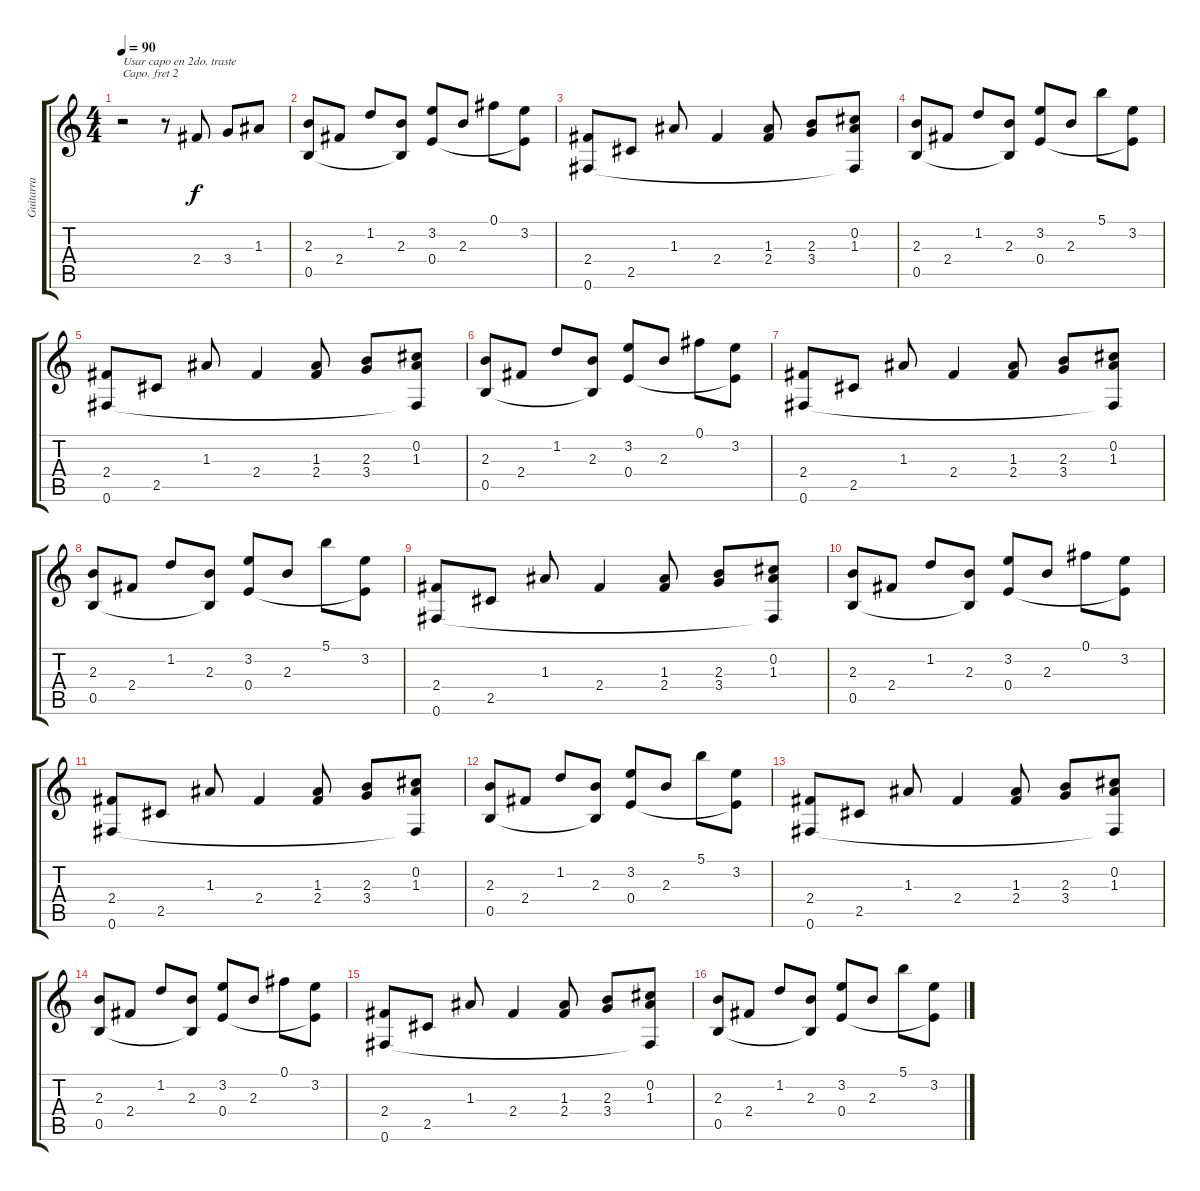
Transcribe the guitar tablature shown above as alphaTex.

\track ("Guitarra" "Guitarra") {instrument acousticguitarnylon}
\staff {score tabs}
\capo 2
\tuning (E4 B3 G3 D3 A2 E2) {hide}
\ts (4 4)
\tempo 90
\clef g2
\ks c
r.2{txt "Usar capo en 2do. traste" dy f instrument acousticguitarnylon} r.8 2.4.8 3.4.8 1.3.8 |
(2.3 0.5).8 2.4.8 1.2.8 (2.3 0.5{t}).8 (3.2 0.4).8 2.3.8 0.1.8 (3.2 0.4{t}).8 |
(2.4 0.6).8 2.5.8 1.3.8 2.4.4 (1.3 2.4).8 (2.3 3.4).8 (0.2 1.3 0.6{t}).8 |
(2.3 0.5).8 2.4.8 1.2.8 (2.3 0.5{t}).8 (3.2 0.4).8 2.3.8 5.1.8 (3.2 0.4{t}).8 |
(2.4 0.6).8 2.5.8 1.3.8 2.4.4 (1.3 2.4).8 (2.3 3.4).8 (0.2 1.3 0.6{t}).8 |
(2.3 0.5).8 2.4.8 1.2.8 (2.3 0.5{t}).8 (3.2 0.4).8 2.3.8 0.1.8 (3.2 0.4{t}).8 |
(2.4 0.6).8 2.5.8 1.3.8 2.4.4 (1.3 2.4).8 (2.3 3.4).8 (0.2 1.3 0.6{t}).8 |
(2.3 0.5).8 2.4.8 1.2.8 (2.3 0.5{t}).8 (3.2 0.4).8 2.3.8 5.1.8 (3.2 0.4{t}).8 |
(2.4 0.6).8 2.5.8 1.3.8 2.4.4 (1.3 2.4).8 (2.3 3.4).8 (0.2 1.3 0.6{t}).8 |
(2.3 0.5).8 2.4.8 1.2.8 (2.3 0.5{t}).8 (3.2 0.4).8 2.3.8 0.1.8 (3.2 0.4{t}).8 |
(2.4 0.6).8 2.5.8 1.3.8 2.4.4 (1.3 2.4).8 (2.3 3.4).8 (0.2 1.3 0.6{t}).8 |
(2.3 0.5).8 2.4.8 1.2.8 (2.3 0.5{t}).8 (3.2 0.4).8 2.3.8 5.1.8 (3.2 0.4{t}).8 |
(2.4 0.6).8 2.5.8 1.3.8 2.4.4 (1.3 2.4).8 (2.3 3.4).8 (0.2 1.3 0.6{t}).8 |
(2.3 0.5).8 2.4.8 1.2.8 (2.3 0.5{t}).8 (3.2 0.4).8 2.3.8 0.1.8 (3.2 0.4{t}).8 |
(2.4 0.6).8 2.5.8 1.3.8 2.4.4 (1.3 2.4).8 (2.3 3.4).8 (0.2 1.3 0.6{t}).8 |
(2.3 0.5).8 2.4.8 1.2.8 (2.3 0.5{t}).8 (3.2 0.4).8 2.3.8 5.1.8 (3.2 0.4{t}).8
